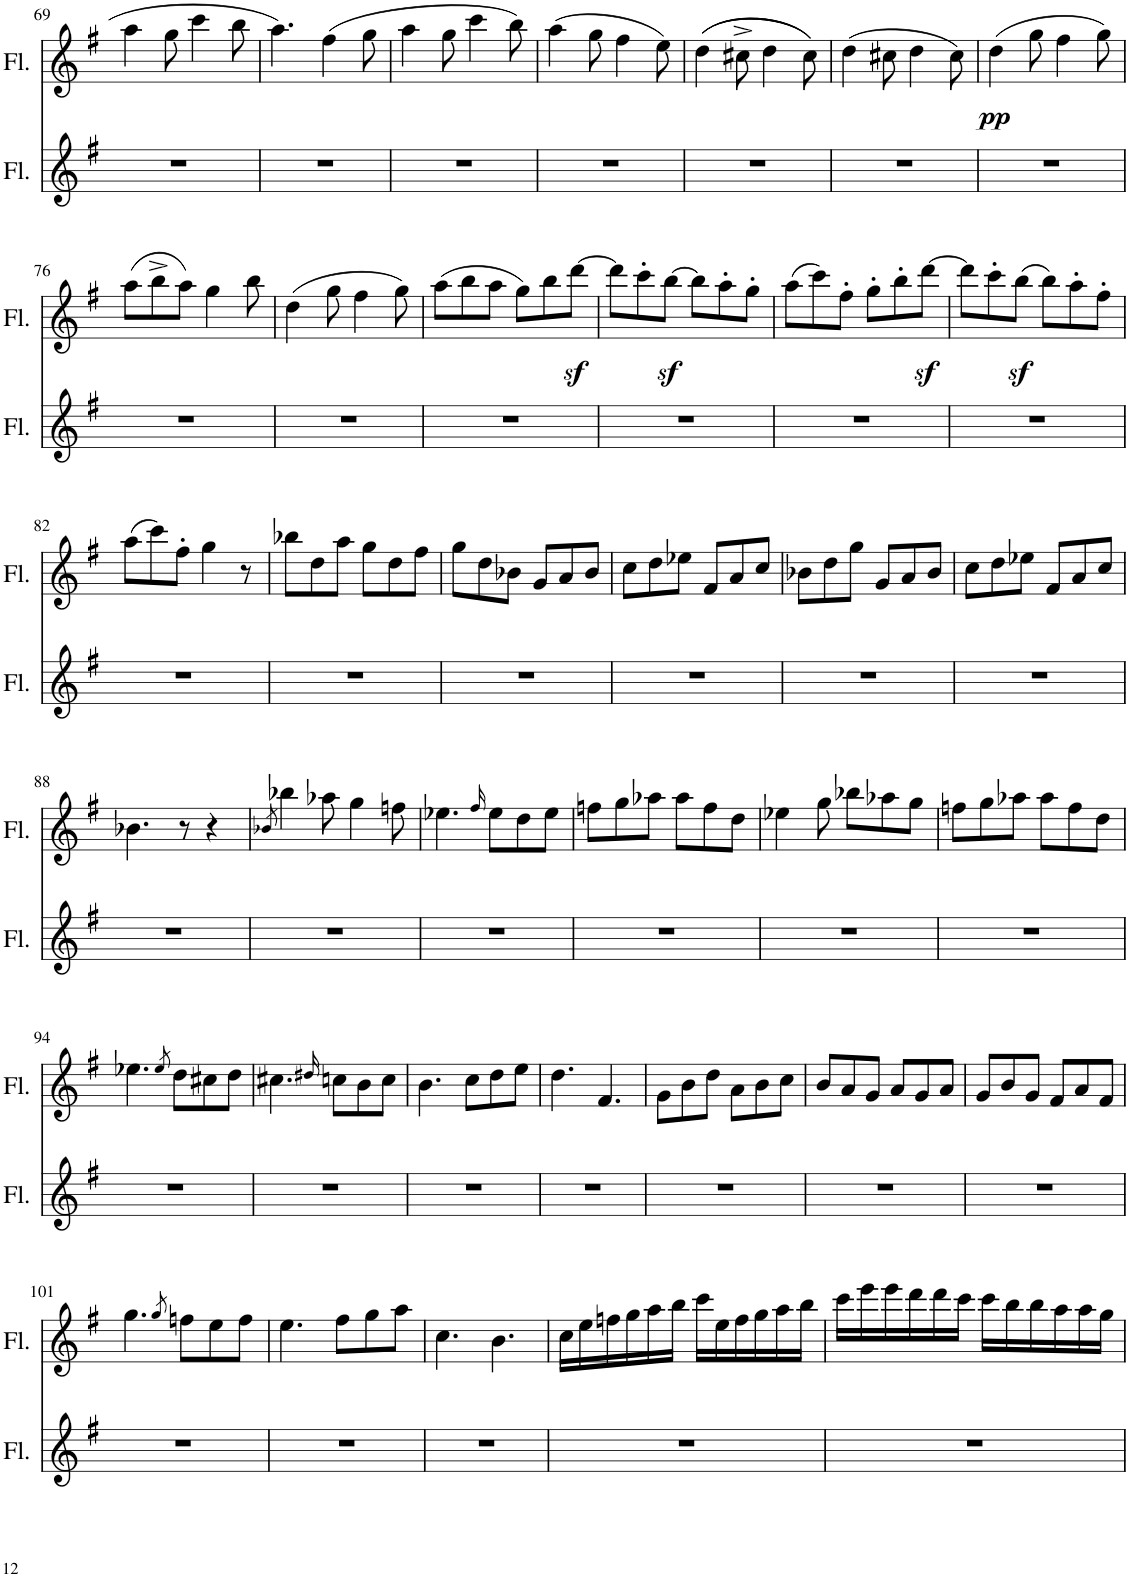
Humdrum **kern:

**kern	**kern	**dynam
*part2	*part1	*part1
*staff2	*staff1	*staff1
*I"Flöte	*I"Flöte	*
*I'Fl.	*I'Fl.	*
!!LO:PB:g=z
*clefG2	*clefG2	*
*k[f#]	*k[f#]	*
*M6/8	*M6/8	*
=69	=69	=69
2.r	4aa\	.
.	8gg\	.
.	4ccc\	.
.	8bb\	.
=70	=70	=70
2.r	4.aa\	.
.	(4ff#\	.
.	8gg\	.
=71	=71	=71
2.r	4aa\	.
.	8gg\	.
.	4ccc\	.
.	8bb\)	.
=72	=72	=72
2.r	(4aa\	.
.	8gg\	.
.	4ff#\	.
.	8ee\)	.
=73	=73	=73
2.r	((4dd\	.
.	8cc#X^\	.
.	4dd\	.
.	8cc#\))	.
=74	=74	=74
2.r	(4dd\	.
.	8cc#X\	.
.	4dd\	.
.	8cc#\)	.
=75	=75	=75
!	!	!LO:DY:b
2.r	(4dd\	pp
.	8gg\	.
.	4ff#\	.
.	8gg\)	.
!!LO:LB:g=z
=76	=76	=76
2.r	(8aa\L	.
.	8bb^\	.
.	8aa\J)	.
.	4gg\	.
.	8bb\	.
=77	=77	=77
2.r	(4dd\	.
.	8gg\	.
.	4ff#\	.
.	8gg\)	.
=78	=78	=78
2.r	(8aa\L	.
.	8bb\	.
.	8aa\J	.
.	8gg\L)	.
.	8bb\	.
.	[8dddz<\J	.
=79	=79	=79
2.r	8ddd\L]	.
.	8ccc'\	.
.	[8bbz<\J	.
.	8bb\L]	.
.	8aa'\	.
.	8gg'\J	.
=80	=80	=80
2.r	(8aa\L	.
.	8ccc\)	.
.	8ff#'\J	.
.	8gg'\L	.
.	8bb'\	.
.	[8dddz<\J	.
=81	=81	=81
2.r	8ddd\L]	.
.	8ccc'\	.
.	(8bbz<\J	.
.	8bb\L)	.
.	8aa'\	.
.	8ff#'\J	.
!!LO:LB:g=z
=82	=82	=82
2.r	(8aa\L	.
.	8ccc\)	.
.	8ff#'\J	.
.	4gg\	.
.	8r	.
=83	=83	=83
2.r	8bb-X\L	.
.	8dd\	.
.	8aa\J	.
.	8gg\L	.
.	8dd\	.
.	8ff#\J	.
=84	=84	=84
2.r	8gg\L	.
.	8dd\	.
.	8b-X\J	.
.	8g/L	.
.	8a/	.
.	8b-/J	.
=85	=85	=85
2.r	8cc\L	.
.	8dd\	.
.	8ee-X\J	.
.	8f#/L	.
.	8a/	.
.	8cc/J	.
=86	=86	=86
2.r	8b-X\L	.
.	8dd\	.
.	8gg\J	.
.	8g/L	.
.	8a/	.
.	8b-/J	.
=87	=87	=87
2.r	8cc\L	.
.	8dd\	.
.	8ee-X\J	.
.	8f#/L	.
.	8a/	.
.	8cc/J	.
!!LO:LB:g=z
=88	=88	=88
2.r	4.b-X\	.
.	8r	.
.	4r	.
=89	=89	=89
.	8qb-X/	.
2.r	4bb-X\	.
.	8aa-X\	.
.	4gg\	.
.	8ffn\	.
=90	=90	=90
2.r	4.ee-X\	.
.	16qff#/	.
.	8ee-\L	.
.	8dd\	.
.	8ee-\J	.
=91	=91	=91
2.r	8ffn\L	.
.	8gg\	.
.	8aa-X\J	.
.	8aa-\L	.
.	8ff\	.
.	8dd\J	.
=92	=92	=92
2.r	4ee-X\	.
.	8gg\	.
.	8bb-X\L	.
.	8aa-X\	.
.	8gg\J	.
=93	=93	=93
2.r	8ffn\L	.
.	8gg\	.
.	8aa-X\J	.
.	8aa-\L	.
.	8ff\	.
.	8dd\J	.
!!LO:LB:g=z
=94	=94	=94
2.r	4.ee-X\	.
.	8qee-/	.
.	8dd\L	.
.	8cc#X\	.
.	8dd\J	.
=95	=95	=95
2.r	4.cc#X\	.
.	16qdd#X/	.
.	8ccn\L	.
.	8b\	.
.	8cc\J	.
=96	=96	=96
2.r	4.b\	.
.	8cc\L	.
.	8dd\	.
.	8ee\J	.
=97	=97	=97
2.r	4.dd\	.
.	4.f#/	.
=98	=98	=98
2.r	8g\L	.
.	8b\	.
.	8dd\J	.
.	8a\L	.
.	8b\	.
.	8cc\J	.
=99	=99	=99
2.r	8b/L	.
.	8a/	.
.	8g/J	.
.	8a/L	.
.	8g/	.
.	8a/J	.
=100	=100	=100
2.r	8g/L	.
.	8b/	.
.	8g/J	.
.	8f#/L	.
.	8a/	.
.	8f#/J	.
!!LO:LB:g=z
=101	=101	=101
2.r	4.gg\	.
.	8qgg/	.
.	8ffn\L	.
.	8ee\	.
.	8ff\J	.
=102	=102	=102
2.r	4.ee\	.
.	8ff#\L	.
.	8gg\	.
.	8aa\J	.
=103	=103	=103
2.r	4.cc\	.
.	4.b\	.
=104	=104	=104
2.r	16cc\LL	.
.	16ee\	.
.	16ffn\	.
.	16gg\	.
.	16aa\	.
.	16bb\JJ	.
.	16ccc\LL	.
.	16ee\	.
.	16ff\	.
.	16gg\	.
.	16aa\	.
.	16bb\JJ	.
=105	=105	=105
2.r	16ccc\LL	.
.	16eee\	.
.	16eee\	.
.	16ddd\	.
.	16ddd\	.
.	16ccc\JJ	.
.	16ccc\LL	.
.	16bb\	.
.	16bb\	.
.	16aa\	.
.	16aa\	.
.	16gg\JJ	.
=	=	=
*-	*-	*-
